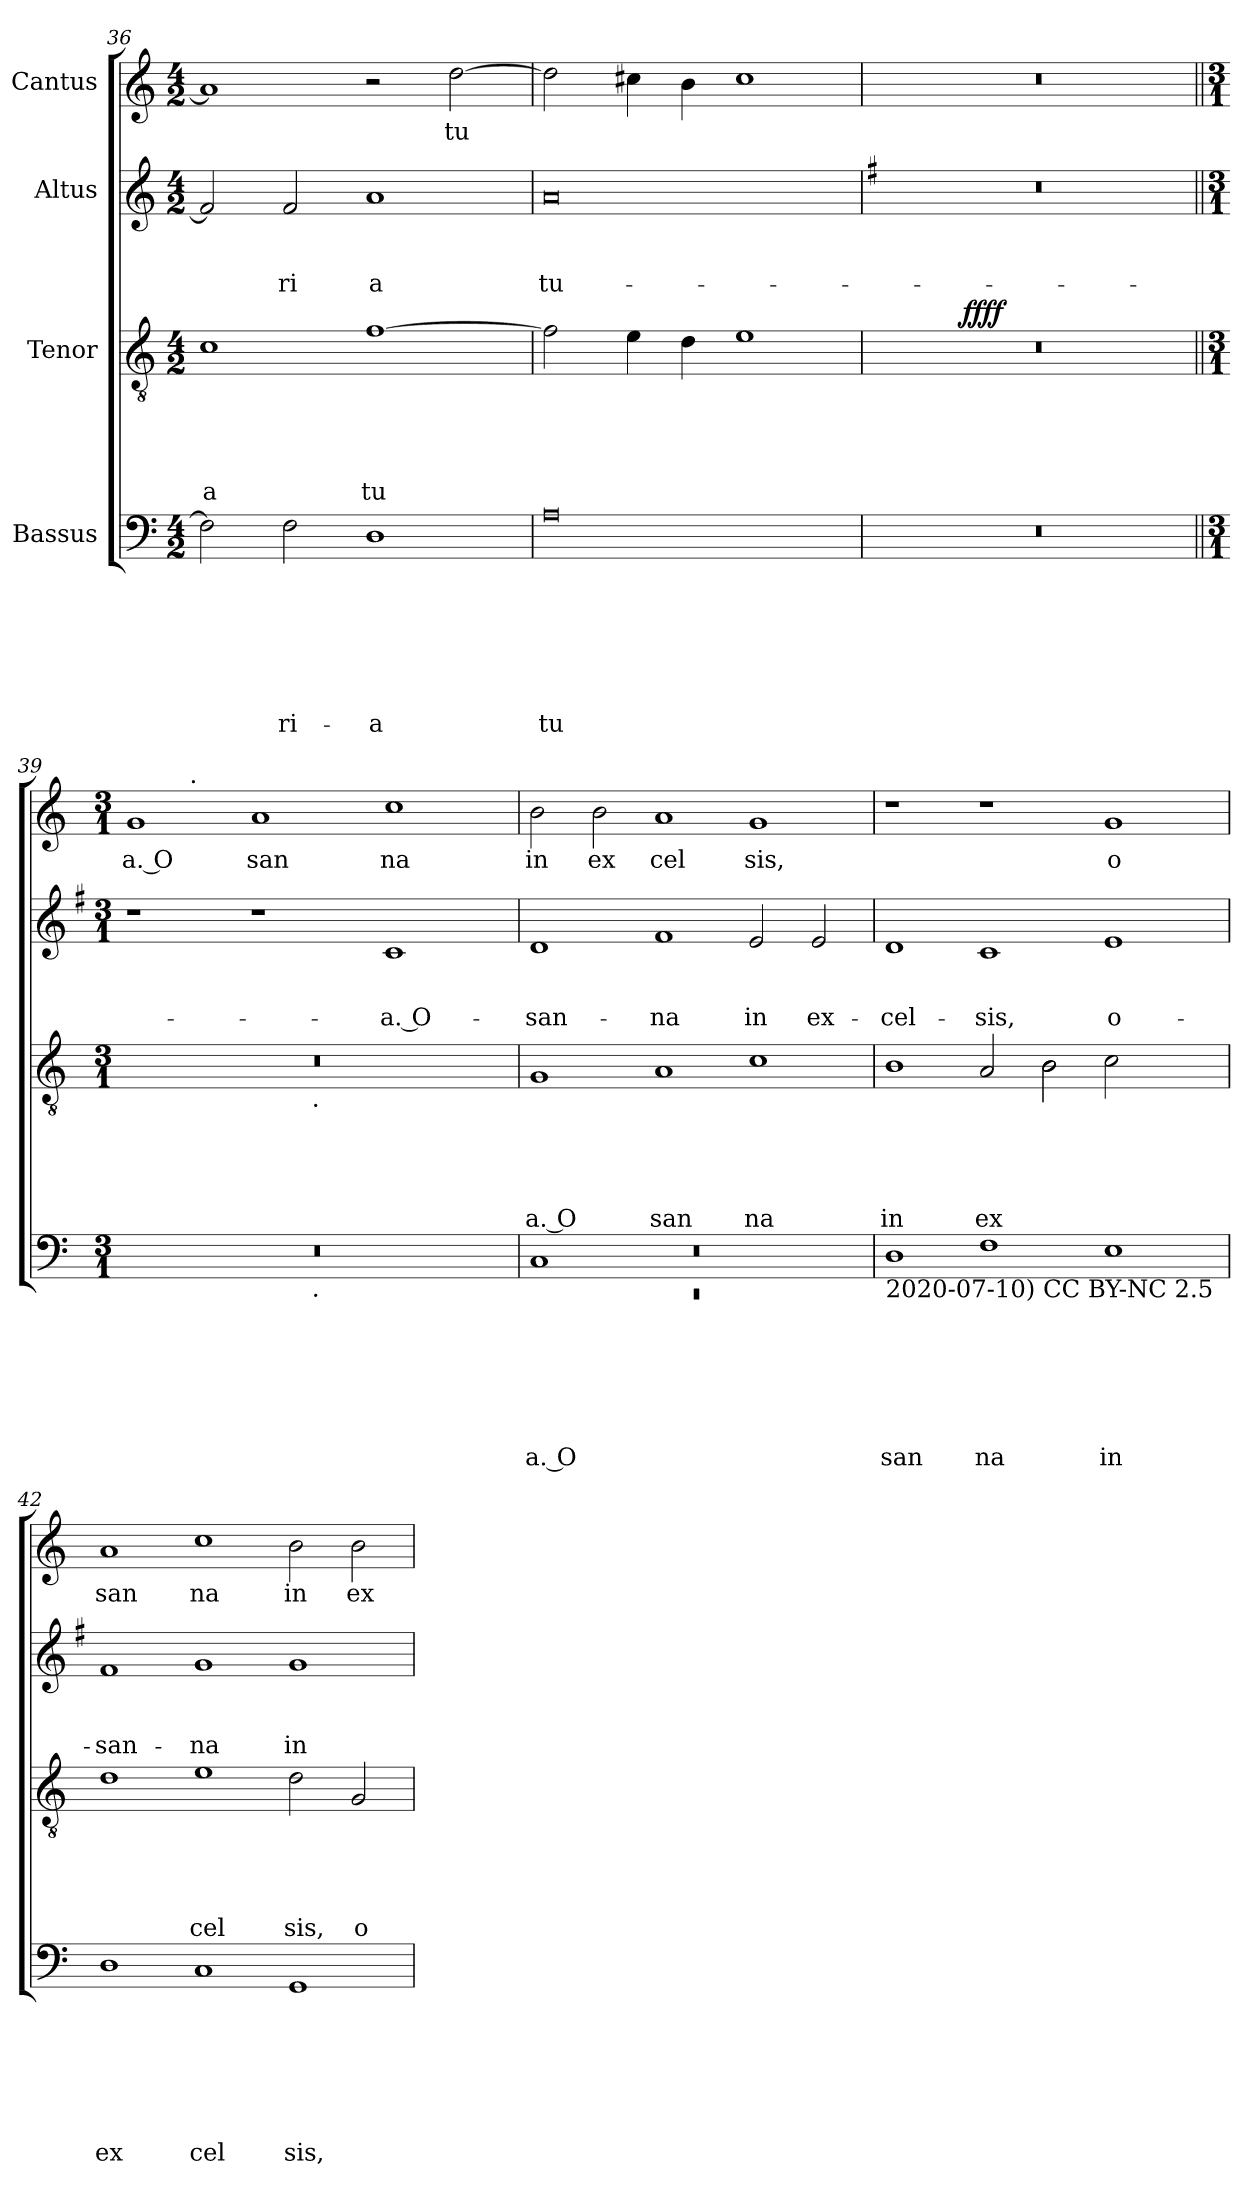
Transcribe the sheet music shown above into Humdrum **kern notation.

**kern	**text	**text	**text	**text	**text	**text	**text	**kern	**text	**text	**text	**text	**text	**dynam	**kern	**text	**text	**text	**kern	**text
*part4	*part4	*part4	*part4	*part4	*part4	*part4	*part4	*part3	*part3	*part3	*part3	*part3	*part3	*part3	*part2	*part2	*part2	*part2	*part1	*part1
*staff4	*staff4	*staff4	*staff4	*staff4	*staff4	*staff4	*staff4	*staff3	*staff3	*staff3	*staff3	*staff3	*staff3	*staff3	*staff2	*staff2	*staff2	*staff2	*staff1	*staff1
*I"Bassus	*	*	*	*	*	*	*	*I"Tenor	*	*	*	*	*	*	*I"Altus	*	*	*	*I"Cantus	*
*clefF4	*	*	*	*	*	*	*	*clefGv2	*	*	*	*	*	*	*clefG2	*	*	*	*clefG2	*
*k[]	*	*	*	*	*	*	*	*k[]	*	*	*	*	*	*	*k[]	*	*	*	*k[]	*
*C:	*	*	*	*	*	*	*	*C:	*	*	*	*	*	*	*C:	*	*	*	*C:	*
*M4/2	*	*	*	*	*	*	*	*M4/2	*	*	*	*	*	*	*M4/2	*	*	*	*M4/2	*
=36	=36	=36	=36	=36	=36	=36	=36	=36	=36	=36	=36	=36	=36	=36	=36	=36	=36	=36	=36	=36
!	!	!	!	!	!	!	!	!	!	!	!	!	!LO:LY:b	!	!	!	!	!	!	!
2F\]	.	.	.	.	.	.	.	1c	.	.	.	.	a	.	2f/]	.	.	.	1a]	.
!	!	!	!	!	!	!	!LO:LY:b	!	!	!	!	!	!	!	!	!	!	!LO:LY:b	!	!
2F\	.	.	.	.	.	.	-ri-	.	.	.	.	.	.	.	2f/	.	.	ri	.	.
!	!	!	!	!	!	!	!LO:LY:b	!	!	!	!	!	!LO:LY:b	!	!	!	!	!LO:LY:b	!	!
1D	.	.	.	.	.	.	-a	[<1f	.	.	.	.	tu	.	1a	.	.	a	2r	.
!	!	!	!	!	!	!	!	!	!	!	!	!	!	!	!	!	!	!	!	!LO:LY:b
.	.	.	.	.	.	.	.	.	.	.	.	.	.	.	.	.	.	.	[<2dd\	tu
!!LO:LB:g=z
=37	=37	=37	=37	=37	=37	=37	=37	=37	=37	=37	=37	=37	=37	=37	=37	=37	=37	=37	=37	=37
!	!	!	!	!	!	!	!LO:LY:b	!	!	!	!	!	!	!	!	!	!	!LO:LY:b	!	!
0A	.	.	.	.	.	.	tu	2f\]	.	.	.	.	.	.	0a	.	.	tu-	2dd\]	.
.	.	.	.	.	.	.	.	4e\	.	.	.	.	.	.	.	.	.	.	4cc#X\	.
.	.	.	.	.	.	.	.	4d\	.	.	.	.	.	.	.	.	.	.	4b\	.
.	.	.	.	.	.	.	.	1e	.	.	.	.	.	.	.	.	.	.	1cc#	.
=38	=38	=38	=38	=38	=38	=38	=38	=38	=38	=38	=38	=38	=38	=38	=38	=38	=38	=38	=38	=38
*	*	*	*	*	*	*	*	*	*	*	*	*	*	*	*k[f#]	*	*	*	*	*
*	*	*	*	*	*	*	*	*	*	*	*	*	*	*	*G:	*	*	*	*	*
*	*	*	*	*	*	*	*	*^	*	*	*	*	*	*	*	*	*	*	*	*
0r	.	.	.	.	.	.	.	0r	4..ryy	.	.	.	.	.	.	0r	.	.	.	0r	.
!	!	!	!	!	!	!	!	!	!	!	!	!	!	!	!LO:DY:a	!	!	!	!	!	!
.	.	.	.	.	.	.	.	.	1ryy	.	.	.	.	.	ffff	.	.	.	.	.	.
.	.	.	.	.	.	.	.	.	2ryy	.	.	.	.	.	.	.	.	.	.	.	.
.	.	.	.	.	.	.	.	.	16ryy	.	.	.	.	.	.	.	.	.	.	.	.
=39||	=39||	=39||	=39||	=39||	=39||	=39||	=39||	=39||	=39||	=39||	=39||	=39||	=39||	=39||	=39||	=39||	=39||	=39||	=39||	=39||	=39||
*M3/1	*	*	*	*	*	*	*	*M3/1	*	*	*	*	*	*	*	*M3/1	*	*	*	*M3/1	*
!LO:TX:b:t=Typeset by Allen Garvin (aurvondel@gmail.com) (ver.	!	!	!	!	!	!	!	!	!	!	!	!	!	!	!	!	!	!	!	!	!
!	!	!	!	!	!	!	!	!	!	!	!	!	!	!	!	!	!	!	!	!	!LO:LY:b:rj
*^	*	*	*	*	*	*	*	*	*	*	*	*	*	*	*	*	*	*	*	*^	*
0.r	1ryy	.	.	.	.	.	.	.	0.r	1ryy	.	.	.	.	.	.	1r	.	.	.	1g	2ryy	a. O
!	!	!	!	!	!	!	!	!	!	!	!	!	!	!	!	!	!	!	!	!	!	!LO:TX:a:t=.	!
.	.	.	.	.	.	.	.	.	.	.	.	.	.	.	.	.	.	.	.	.	.	1ryy	.
!	!	!	!	!	!	!	!	!	!	!	!	!	!	!	!	!	!	!	!	!	!	!	!LO:LY:b
.	4...ryy	.	.	.	.	.	.	.	.	4...ryy	.	.	.	.	.	.	1r	.	.	.	1a	.	san
!	!	!	!	!	!	!	!	!	!	!LO:TX:b:t=.	!	!	!	!	!	!	!	!	!	!	!	!	!
!	!LO:TX:b:t=.	!	!	!	!	!	!	!	!	!	!	!	!	!	!	!	!	!	!	!	!	!	!
.	1ryy	.	.	.	.	.	.	.	.	1ryy	.	.	.	.	.	.	.	.	.	.	.	.	.
.	.	.	.	.	.	.	.	.	.	.	.	.	.	.	.	.	.	.	.	.	.	1.ryy	.
!	!	!	!	!	!	!	!	!	!	!	!	!	!	!	!	!	!	!	!	!LO:LY:b:rj	!	!	!LO:LY:b
.	.	.	.	.	.	.	.	.	.	.	.	.	.	.	.	.	1c	.	.	-a. O-	1cc	.	na
.	2ryy	.	.	.	.	.	.	.	.	2ryy	.	.	.	.	.	.	.	.	.	.	.	.	.
.	32ryy	.	.	.	.	.	.	.	.	32ryy	.	.	.	.	.	.	.	.	.	.	.	.	.
=40	=40	=40	=40	=40	=40	=40	=40	=40	=40	=40	=40	=40	=40	=40	=40	=40	=40	=40	=40	=40	=40	=40	=40
*	*^	*	*	*	*	*	*	*	*	*	*	*	*	*	*	*	*	*	*	*	*	*	*
!	!LO:N:vis=1	!LO:N:vis=1	!	!	!	!	!	!	!LO:LY:b:rj	!	!	!	!	!	!	!LO:LY:b:rj	!	!	!	!	!LO:LY:b	!	!	!LO:LY:b
*	*	*^	*	*	*	*	*	*	*	*v	*v	*	*	*	*	*	*	*	*	*	*	*v	*v	*
0.ryy	0.rEE	0.r	1C	.	.	.	.	.	.	a. O	1G	.	.	.	.	a. O	.	1d	.	.	-san-	2b\	in
!	!	!	!	!	!	!	!	!	!	!	!	!	!	!	!	!	!	!	!	!	!	!	!LO:LY:b
.	.	.	.	.	.	.	.	.	.	.	.	.	.	.	.	.	.	.	.	.	.	2b\	ex
!	!	!	!	!	!	!	!	!	!	!	!	!	!	!	!	!LO:LY:b	!	!	!	!	!LO:LY:b	!	!LO:LY:b
.	.	.	0ryy	.	.	.	.	.	.	.	1A	.	.	.	.	san	.	1f#	.	.	-na	1a	cel
!	!	!	!	!	!	!	!	!	!	!	!	!	!	!	!	!LO:LY:b	!	!	!	!	!LO:LY:b	!	!LO:LY:b
.	.	.	.	.	.	.	.	.	.	.	1c	.	.	.	.	na	.	2e/	.	.	in	1g	sis,
!	!	!	!	!	!	!	!	!	!	!	!	!	!	!	!	!	!	!	!	!	!LO:LY:b	!	!
.	.	.	.	.	.	.	.	.	.	.	.	.	.	.	.	.	.	2e/	.	.	ex-	.	.
*v	*v	*v	*v	*	*	*	*	*	*	*	*	*	*	*	*	*	*	*	*	*	*	*	*
=41	=41	=41	=41	=41	=41	=41	=41	=41	=41	=41	=41	=41	=41	=41	=41	=41	=41	=41	=41	=41
!LO:TX:b:t=2020-07-10) CC BY-NC 2.5	!	!	!	!	!	!	!	!	!	!	!	!	!	!	!	!	!	!	!	!
!	!	!	!	!	!	!	!LO:LY:b	!	!	!	!	!	!LO:LY:b	!	!	!	!	!LO:LY:b	!	!
*	*	*	*	*	*	*	*	*^	*	*	*	*	*	*	*	*	*	*	*	*
1D	.	.	.	.	.	.	san	1B	1.ryy	.	.	.	.	in	.	1d	.	.	-cel-	1r	.
!	!	!	!	!	!	!	!LO:LY:b	!	!	!	!	!	!	!LO:LY:b	!	!	!	!	!LO:LY:b	!	!
1F	.	.	.	.	.	.	na	2A/	.	.	.	.	.	ex	.	1c	.	.	-sis,	1r	.
.	.	.	.	.	.	.	.	2B\	2B\	.	.	.	.	.	.	.	.	.	.	.	.
!	!	!	!	!	!	!	!LO:LY:b	!	!	!	!	!	!	!	!	!	!	!	!LO:LY:b	!	!LO:LY:b
1E	.	.	.	.	.	.	in	2ryy	2c\	.	.	.	.	.	.	1e	.	.	o-	1g	o
.	.	.	.	.	.	.	.	2ryy	2ryy	.	.	.	.	.	.	.	.	.	.	.	.
=42	=42	=42	=42	=42	=42	=42	=42	=42	=42	=42	=42	=42	=42	=42	=42	=42	=42	=42	=42	=42	=42
!	!	!	!	!	!	!	!LO:LY:b	!	!	!	!	!	!	!	!	!	!	!	!LO:LY:b	!	!LO:LY:b
*	*	*	*	*	*	*	*	*v	*v	*	*	*	*	*	*	*	*	*	*	*	*
1D	.	.	.	.	.	.	ex	1d	.	.	.	.	.	.	1f#	.	.	-san-	1a	san
!	!	!	!	!	!	!	!LO:LY:b	!	!	!	!	!	!LO:LY:b	!	!	!	!	!LO:LY:b	!	!LO:LY:b
1C	.	.	.	.	.	.	cel	1e	.	.	.	.	cel	.	1g	.	.	-na	1cc	na
!	!	!	!	!	!	!	!LO:LY:b	!	!	!	!	!	!LO:LY:b	!	!	!	!	!LO:LY:b	!	!LO:LY:b
1GG	.	.	.	.	.	.	sis,	2d\	.	.	.	.	sis,	.	1g	.	.	in	2b\	in
!	!	!	!	!	!	!	!	!	!	!	!	!	!LO:LY:b	!	!	!	!	!	!	!LO:LY:b
.	.	.	.	.	.	.	.	2G/	.	.	.	.	o	.	.	.	.	.	2b\	ex
=	=	=	=	=	=	=	=	=	=	=	=	=	=	=	=	=	=	=	=	=
*-	*-	*-	*-	*-	*-	*-	*-	*-	*-	*-	*-	*-	*-	*-	*-	*-	*-	*-	*-	*-
